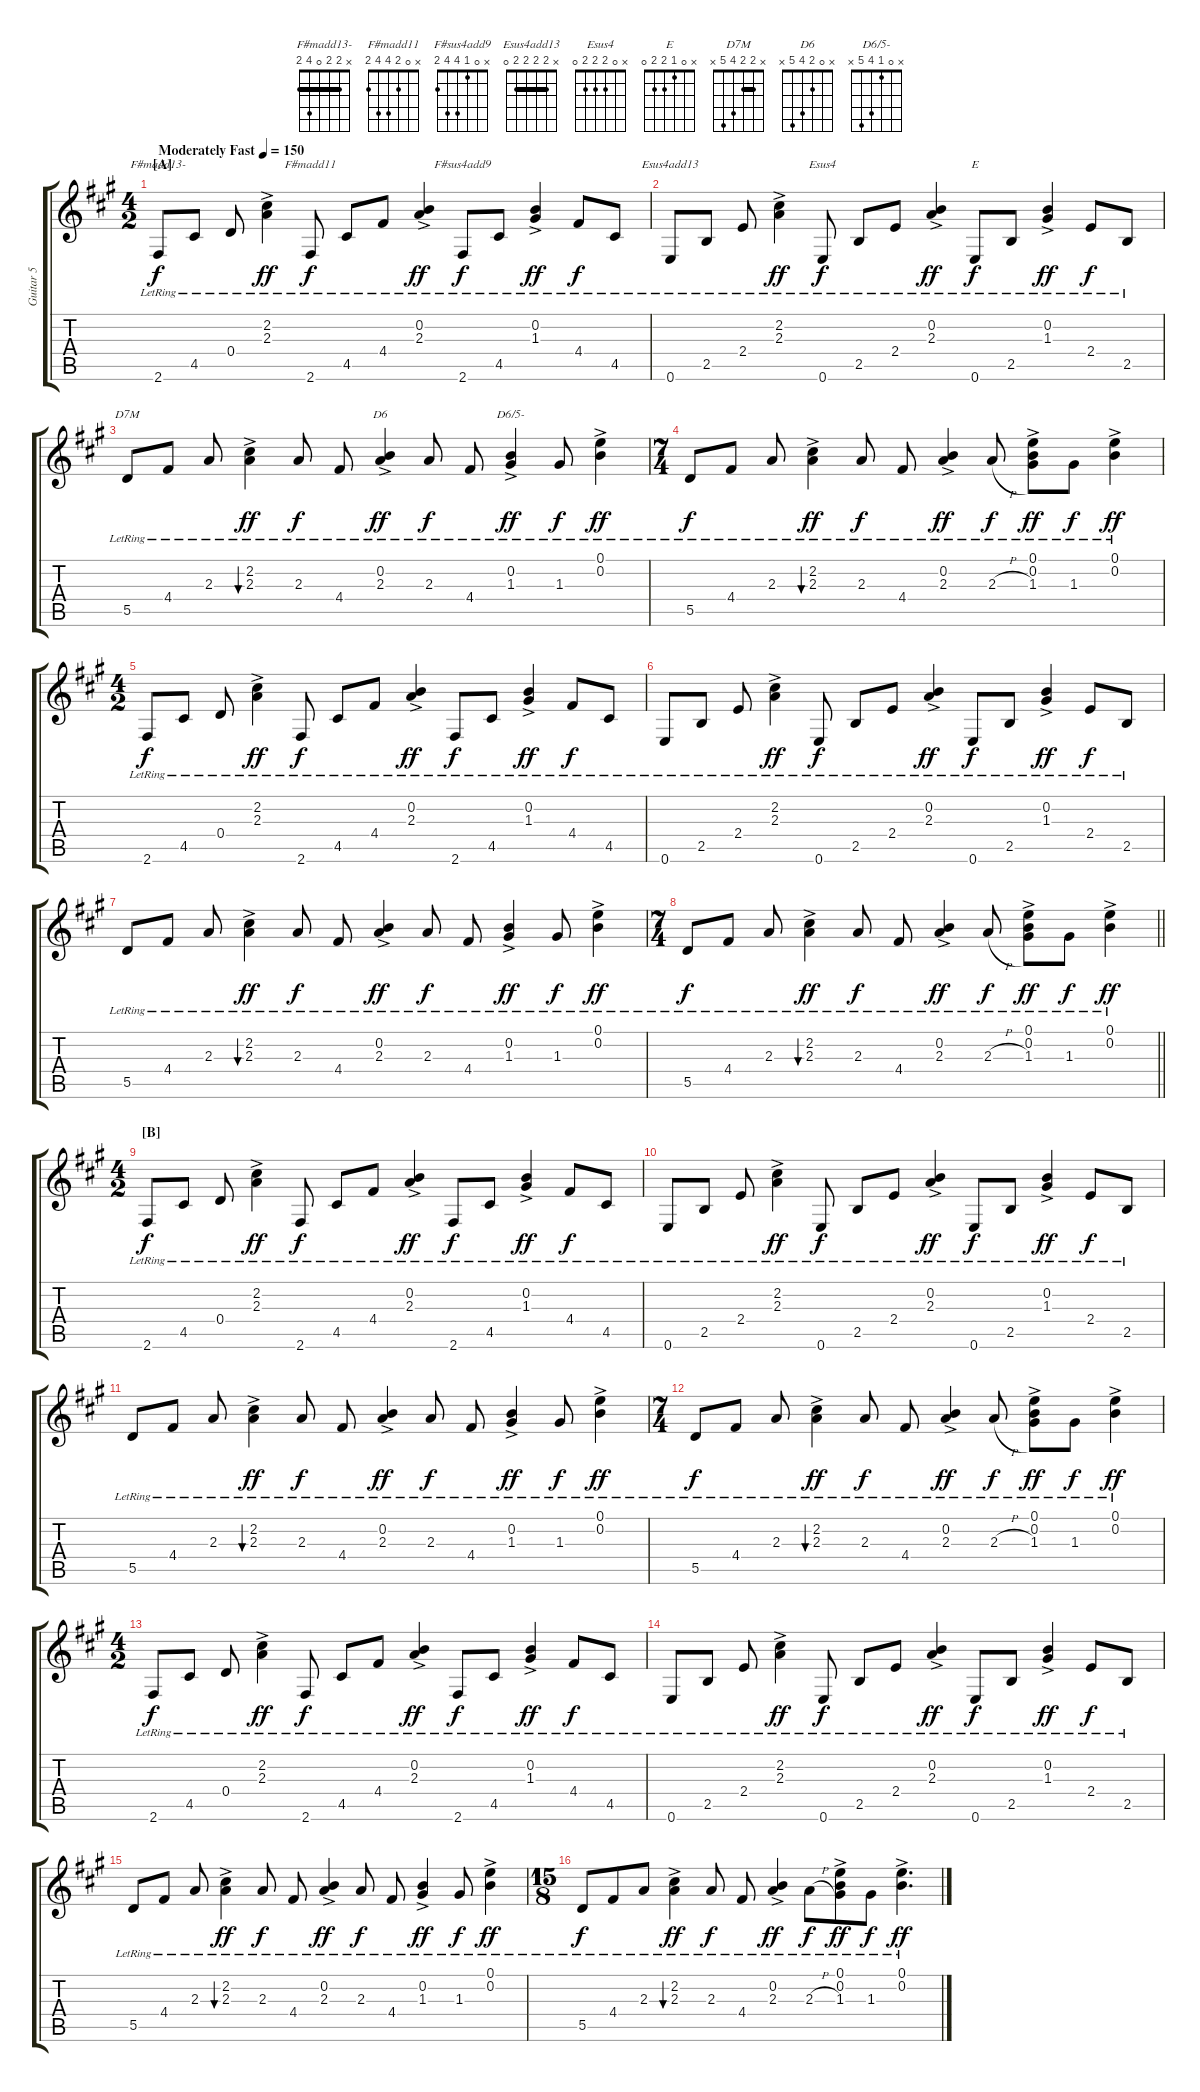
\track ("Guitar 5" "Guitar 5") {instrument acousticguitarsteel}
\staff {score tabs}
\tuning (E4 B3 G3 D3 A2 E2) {hide}
\chord ("F#madd13-" x 2 2 0 4 2) {barre 2}
\chord ("F#madd11" x 0 2 4 4 2)
\chord ("F#sus4add9" x 0 1 4 4 2)
\chord ("Esus4add13" x 2 2 2 2 0) {barre 2}
\chord ("Esus4" x 0 2 2 2 0)
\chord ("E" x 0 1 2 2 0)
\chord ("D7M" x 2 2 4 5 x) {barre 2}
\chord ("D6" x 0 2 4 5 x)
\chord ("D6/5-" x 0 1 4 5 x)
\ts (4 2)
\section ("" "[A]")
\tempo (150 "Moderately Fast")
\clef g2
\ks f#minor
2.6{lr}.8{ch "F#madd13-" dy f instrument acousticguitarsteel} 4.5{lr}.8 0.4{lr}.8 (2.2{ac lr} 2.3{ac lr}).4{dy ff} 2.6{lr}.8{ch "F#madd11" dy f} 4.5{lr}.8 4.4{lr}.8 (0.2{ac lr} 2.3{ac lr}).4{dy ff} 2.6{lr}.8{ch "F#sus4add9" dy f} 4.5{lr}.8 (0.2{ac lr} 1.3{ac lr}).4{dy ff} 4.4{lr}.8{dy f} 4.5{lr}.8 |
0.6{lr}.8{ch "Esus4add13"} 2.5{lr}.8 2.4{lr}.8 (2.2{ac lr} 2.3{ac lr}).4{dy ff} 0.6{lr}.8{ch "Esus4" dy f} 2.5{lr}.8 2.4{lr}.8 (0.2{ac lr} 2.3{ac lr}).4{dy ff} 0.6{lr}.8{ch "E" dy f} 2.5{lr}.8 (0.2{ac lr} 1.3{ac lr}).4{dy ff} 2.4{lr}.8{dy f} 2.5{lr}.8 |
5.5{lr}.8{ch "D7M"} 4.4{lr}.8 2.3{lr}.8 (2.2{ac lr} 2.3{ac lr}).4{bu 60 dy ff} 2.3{lr}.8{dy f} 4.4{lr}.8 (0.2{ac} 2.3{ac lr}).4{ch "D6" dy ff} 2.3{lr}.8{dy f} 4.4{lr}.8 (0.2{ac} 1.3{ac lr}).4{ch "D6/5-" dy ff} 1.3{lr}.8{dy f} (0.1{ac lr} 0.2{ac}).4{dy ff} |
\ts (7 4)
5.5{lr}.8{dy f} 4.4{lr}.8 2.3{lr}.8 (2.2{ac lr} 2.3{ac lr}).4{bu 60 dy ff} 2.3{lr}.8{dy f} 4.4{lr}.8 (0.2{ac} 2.3{ac lr}).4{dy ff} 2.3{h lr}.8{dy f} (0.1{ac lr} 0.2{ac} 1.3{ac lr}).8{dy ff} 1.3{lr}.8{dy f} (0.1{ac lr} 0.2{ac}).4{dy ff} |
\ts (4 2)
2.6{lr}.8{dy f} 4.5{lr}.8 0.4{lr}.8 (2.2{ac lr} 2.3{ac lr}).4{dy ff} 2.6{lr}.8{dy f} 4.5{lr}.8 4.4{lr}.8 (0.2{ac lr} 2.3{ac lr}).4{dy ff} 2.6{lr}.8{dy f} 4.5{lr}.8 (0.2{ac lr} 1.3{ac lr}).4{dy ff} 4.4{lr}.8{dy f} 4.5{lr}.8 |
0.6{lr}.8 2.5{lr}.8 2.4{lr}.8 (2.2{ac lr} 2.3{ac lr}).4{dy ff} 0.6{lr}.8{dy f} 2.5{lr}.8 2.4{lr}.8 (0.2{ac lr} 2.3{ac lr}).4{dy ff} 0.6{lr}.8{dy f} 2.5{lr}.8 (0.2{ac lr} 1.3{ac lr}).4{dy ff} 2.4{lr}.8{dy f} 2.5{lr}.8 |
5.5{lr}.8 4.4{lr}.8 2.3{lr}.8 (2.2{ac lr} 2.3{ac lr}).4{bu 60 dy ff} 2.3{lr}.8{dy f} 4.4{lr}.8 (0.2{ac} 2.3{ac lr}).4{dy ff} 2.3{lr}.8{dy f} 4.4{lr}.8 (0.2{ac} 1.3{ac lr}).4{dy ff} 1.3{lr}.8{dy f} (0.1{ac lr} 0.2{ac}).4{dy ff} |
\ts (7 4)
\barLineRight lightlight
5.5{lr}.8{dy f} 4.4{lr}.8 2.3{lr}.8 (2.2{ac lr} 2.3{ac lr}).4{bu 60 dy ff} 2.3{lr}.8{dy f} 4.4{lr}.8 (0.2{ac} 2.3{ac lr}).4{dy ff} 2.3{h lr}.8{dy f} (0.1{ac lr} 0.2{ac} 1.3{ac lr}).8{dy ff} 1.3{lr}.8{dy f} (0.1{ac lr} 0.2{ac}).4{dy ff} |
\ts (4 2)
\section ("" "[B]")
2.6{lr}.8{dy f} 4.5{lr}.8 0.4{lr}.8 (2.2{ac lr} 2.3{ac lr}).4{dy ff} 2.6{lr}.8{dy f} 4.5{lr}.8 4.4{lr}.8 (0.2{ac lr} 2.3{ac lr}).4{dy ff} 2.6{lr}.8{dy f} 4.5{lr}.8 (0.2{ac lr} 1.3{ac lr}).4{dy ff} 4.4{lr}.8{dy f} 4.5{lr}.8 |
0.6{lr}.8 2.5{lr}.8 2.4{lr}.8 (2.2{ac lr} 2.3{ac lr}).4{dy ff} 0.6{lr}.8{dy f} 2.5{lr}.8 2.4{lr}.8 (0.2{ac lr} 2.3{ac lr}).4{dy ff} 0.6{lr}.8{dy f} 2.5{lr}.8 (0.2{ac lr} 1.3{ac lr}).4{dy ff} 2.4{lr}.8{dy f} 2.5{lr}.8 |
5.5{lr}.8 4.4{lr}.8 2.3{lr}.8 (2.2{ac lr} 2.3{ac lr}).4{bu 60 dy ff} 2.3{lr}.8{dy f} 4.4{lr}.8 (0.2{ac} 2.3{ac lr}).4{dy ff} 2.3{lr}.8{dy f} 4.4{lr}.8 (0.2{ac} 1.3{ac lr}).4{dy ff} 1.3{lr}.8{dy f} (0.1{ac lr} 0.2{ac}).4{dy ff} |
\ts (7 4)
5.5{lr}.8{dy f} 4.4{lr}.8 2.3{lr}.8 (2.2{ac lr} 2.3{ac lr}).4{bu 60 dy ff} 2.3{lr}.8{dy f} 4.4{lr}.8 (0.2{ac} 2.3{ac lr}).4{dy ff} 2.3{h lr}.8{dy f} (0.1{ac lr} 0.2{ac} 1.3{ac lr}).8{dy ff} 1.3{lr}.8{dy f} (0.1{ac lr} 0.2{ac}).4{dy ff} |
\ts (4 2)
2.6{lr}.8{dy f} 4.5{lr}.8 0.4{lr}.8 (2.2{ac lr} 2.3{ac lr}).4{dy ff} 2.6{lr}.8{dy f} 4.5{lr}.8 4.4{lr}.8 (0.2{ac lr} 2.3{ac lr}).4{dy ff} 2.6{lr}.8{dy f} 4.5{lr}.8 (0.2{ac lr} 1.3{ac lr}).4{dy ff} 4.4{lr}.8{dy f} 4.5{lr}.8 |
0.6{lr}.8 2.5{lr}.8 2.4{lr}.8 (2.2{ac lr} 2.3{ac lr}).4{dy ff} 0.6{lr}.8{dy f} 2.5{lr}.8 2.4{lr}.8 (0.2{ac lr} 2.3{ac lr}).4{dy ff} 0.6{lr}.8{dy f} 2.5{lr}.8 (0.2{ac lr} 1.3{ac lr}).4{dy ff} 2.4{lr}.8{dy f} 2.5{lr}.8 |
5.5{lr}.8 4.4{lr}.8 2.3{lr}.8 (2.2{ac lr} 2.3{ac lr}).4{bu 60 dy ff} 2.3{lr}.8{dy f} 4.4{lr}.8 (0.2{ac} 2.3{ac lr}).4{dy ff} 2.3{lr}.8{dy f} 4.4{lr}.8 (0.2{ac} 1.3{ac lr}).4{dy ff} 1.3{lr}.8{dy f} (0.1{ac lr} 0.2{ac}).4{dy ff} |
\ts (15 8)
5.5{lr}.8{dy f} 4.4{lr}.8 2.3{lr}.8 (2.2{ac lr} 2.3{ac lr}).4{bu 60 dy ff} 2.3{lr}.8{dy f} 4.4{lr}.8 (0.2{ac} 2.3{ac lr}).4{dy ff} 2.3{h lr}.8{dy f} (0.1{ac lr} 0.2{ac} 1.3{ac lr}).8{dy ff} 1.3{lr}.8{dy f} (0.1{ac lr} 0.2{ac}).4{d dy ff}
